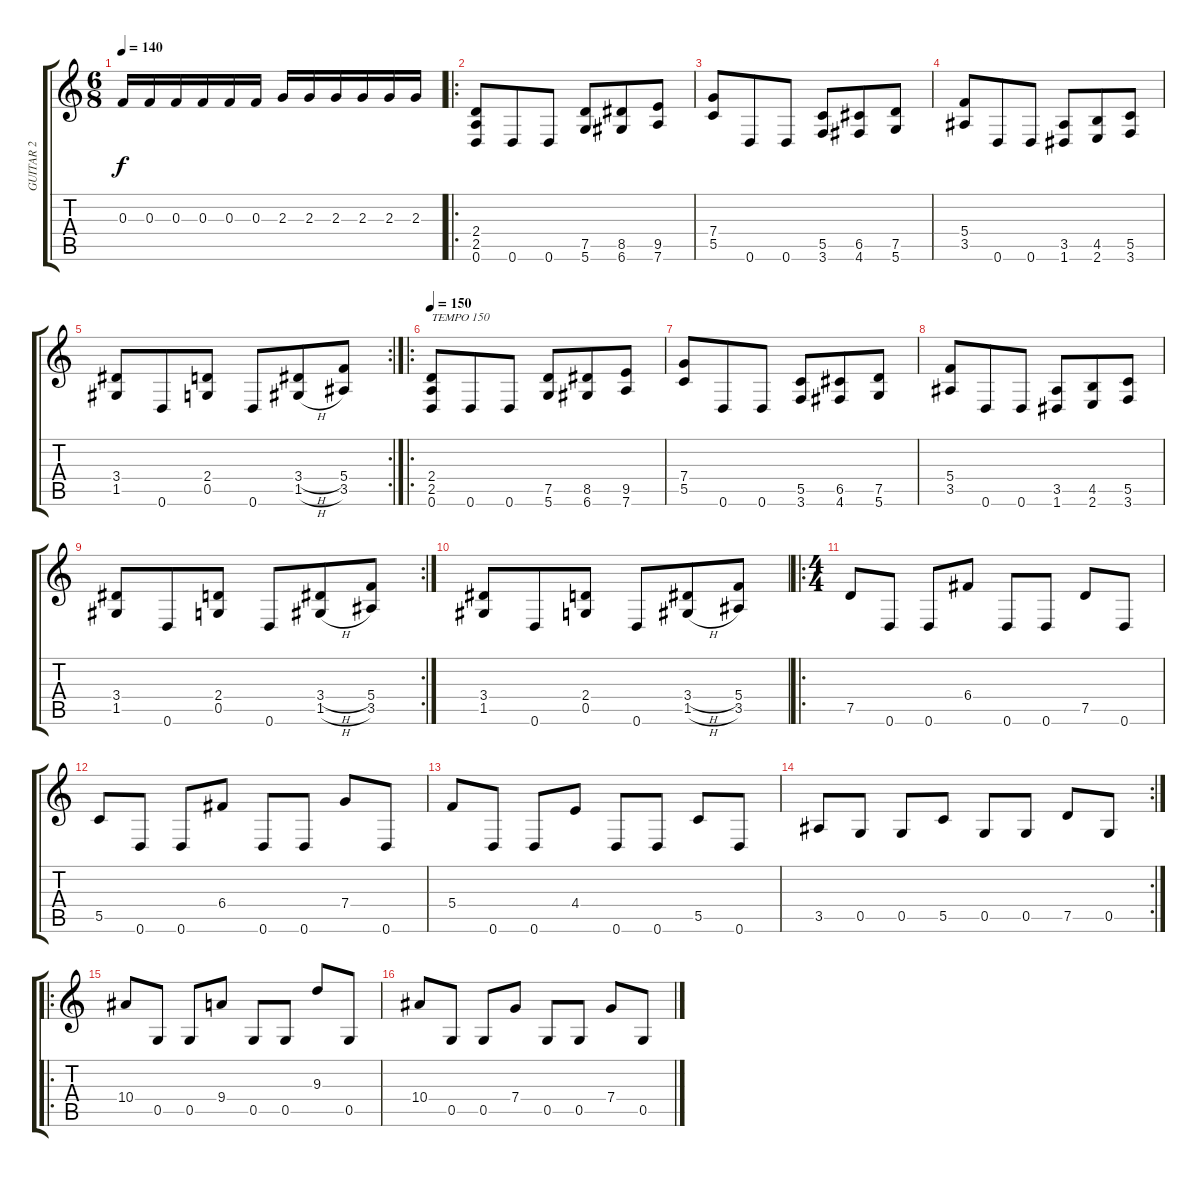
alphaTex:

\track ("GUITAR 2" "GUITAR 2") {instrument distortionguitar}
\staff {score tabs}
\tuning (D4 A3 F3 C3 G2 D2) {hide}
\ts (6 8)
\tempo 140
\clef g2
\ks c
0.3.16{dy f} 0.3.16 0.3.16 0.3.16 0.3.16 0.3.16 2.3.16 2.3.16 2.3.16 2.3.16 2.3.16 2.3.16 |
\ro
(2.4 2.5 0.6).8 0.6.8 0.6.8 (7.5 5.6).8 (8.5 6.6).8 (9.5 7.6).8 |
(7.4 5.5).8 0.6.8 0.6.8 (5.5 3.6).8 (6.5 4.6).8 (7.5 5.6).8 |
(5.4 3.5).8 0.6.8 0.6.8 (3.5 1.6).8 (4.5 2.6).8 (5.5 3.6).8 |
\rc 2
(3.4 1.5).8 0.6.8 (2.4 0.5).8 0.6.8 (3.4{h} 1.5{h}).8 (5.4 3.5).8 |
\ro
\tempo 150
(2.4 2.5 0.6).8{txt "TEMPO 150"} 0.6.8 0.6.8 (7.5 5.6).8 (8.5 6.6).8 (9.5 7.6).8 |
(7.4 5.5).8 0.6.8 0.6.8 (5.5 3.6).8 (6.5 4.6).8 (7.5 5.6).8 |
(5.4 3.5).8 0.6.8 0.6.8 (3.5 1.6).8 (4.5 2.6).8 (5.5 3.6).8 |
\rc 2
(3.4 1.5).8 0.6.8 (2.4 0.5).8 0.6.8 (3.4{h} 1.5{h}).8 (5.4 3.5).8 |
(3.4 1.5).8 0.6.8 (2.4 0.5).8 0.6.8 (3.4{h} 1.5{h}).8 (5.4 3.5).8 |
\ro
\ts (4 4)
7.5.8 0.6.8 0.6.8 6.4.8 0.6.8 0.6.8 7.5.8 0.6.8 |
5.5.8 0.6.8 0.6.8 6.4.8 0.6.8 0.6.8 7.4.8 0.6.8 |
5.4.8 0.6.8 0.6.8 4.4.8 0.6.8 0.6.8 5.5.8 0.6.8 |
\rc 2
3.5.8 0.5.8 0.5.8 5.5.8 0.5.8 0.5.8 7.5.8 0.5.8 |
\ro
10.4.8 0.5.8 0.5.8 9.4.8 0.5.8 0.5.8 9.3.8 0.5.8 |
10.4.8 0.5.8 0.5.8 7.4.8 0.5.8 0.5.8 7.4.8 0.5.8
